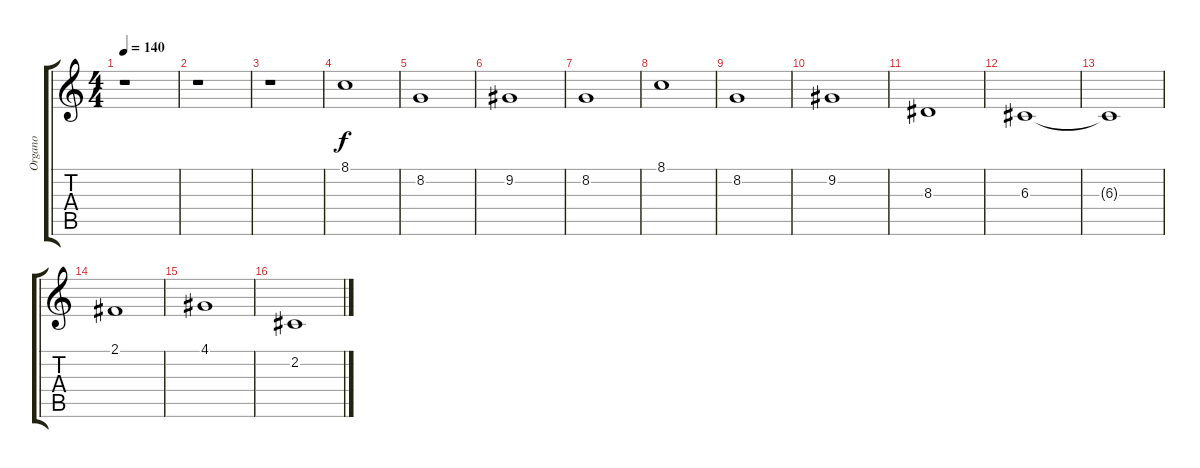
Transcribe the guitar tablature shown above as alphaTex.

\track ("Organo" "Organo") {instrument lead1square}
\staff {score tabs}
\tuning (E4 B3 G3 D3 A2 E2) {hide}
\ts (4 4)
\tempo 140
\clef g2
\ks c
r.1{dy f} |
r.1 |
r.1 |
8.1.1 |
8.2.1 |
9.2.1 |
8.2.1 |
8.1.1 |
8.2.1 |
9.2.1 |
8.3.1 |
6.3.1 |
6.3{t}.1 |
2.1.1 |
4.1.1 |
2.2.1
